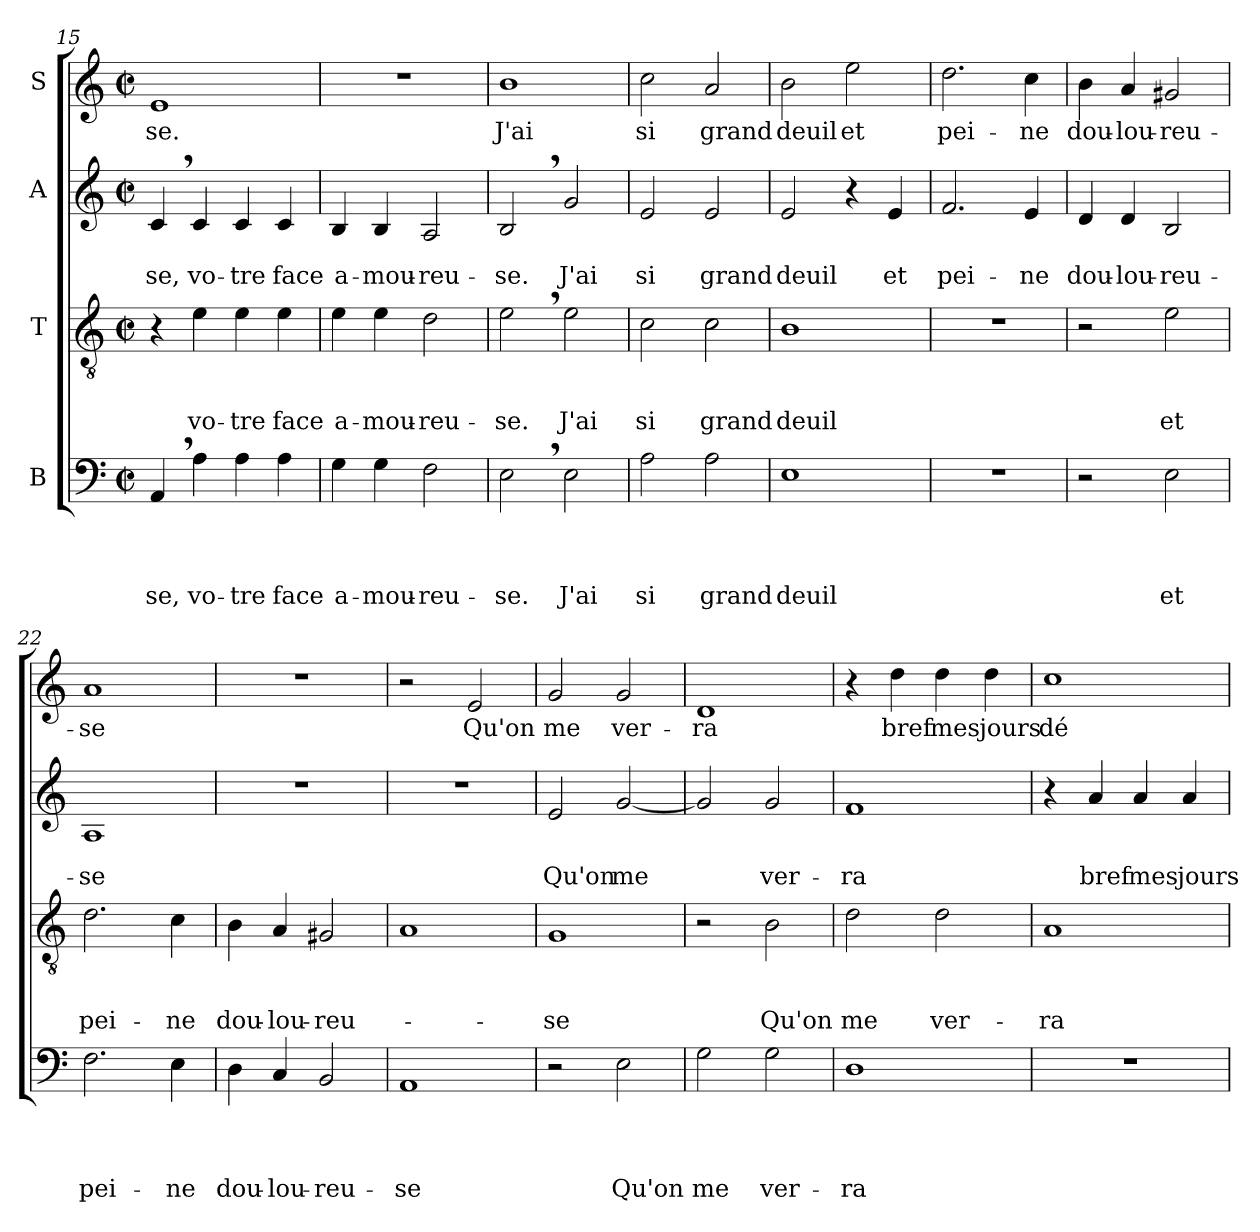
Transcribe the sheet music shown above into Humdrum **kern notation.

**kern	**text	**text	**text	**text	**kern	**text	**text	**text	**kern	**text	**text	**kern	**text
*part4	*part4	*part4	*part4	*part4	*part3	*part3	*part3	*part3	*part2	*part2	*part2	*part1	*part1
*staff4	*staff4	*staff4	*staff4	*staff4	*staff3	*staff3	*staff3	*staff3	*staff2	*staff2	*staff2	*staff1	*staff1
*I"B	*	*	*	*	*I"T	*	*	*	*I"A	*	*	*I"S	*
*clefF4	*	*	*	*	*clefGv2	*	*	*	*clefG2	*	*	*clefG2	*
*k[]	*	*	*	*	*k[]	*	*	*	*k[]	*	*	*k[]	*
*C:	*	*	*	*	*C:	*	*	*	*C:	*	*	*C:	*
*M2/2	*	*	*	*	*M2/2	*	*	*	*M2/2	*	*	*M2/2	*
*met(c|)	*	*	*	*	*met(c|)	*	*	*	*met(c|)	*	*	*met(c|)	*
=15	=15	=15	=15	=15	=15	=15	=15	=15	=15	=15	=15	=15	=15
!	!	!	!	!LO:LY:b	!	!	!	!	!	!	!LO:LY:b	!	!LO:LY:b
4AA,>/	.	.	.	-se,	4r	.	.	.	4c,>/	.	-se,	1e	-se.
!	!	!	!	!LO:LY:b	!	!	!	!LO:LY:b	!	!	!LO:LY:b	!	!
4A\	.	.	.	vo-	4e\	.	.	vo-	4c/	.	vo-	.	.
!	!	!	!	!LO:LY:b	!	!	!	!LO:LY:b	!	!	!LO:LY:b	!	!
4A\	.	.	.	-tre	4e\	.	.	-tre	4c/	.	-tre	.	.
!	!	!	!	!LO:LY:b	!	!	!	!LO:LY:b	!	!	!LO:LY:b	!	!
4A\	.	.	.	face	4e\	.	.	face	4c/	.	face	.	.
=16	=16	=16	=16	=16	=16	=16	=16	=16	=16	=16	=16	=16	=16
!	!	!	!	!LO:LY:b	!	!	!	!LO:LY:b	!	!	!LO:LY:b	!	!
4G\	.	.	.	a-	4e\	.	.	a-	4B/	.	a-	1r	.
!	!	!	!	!LO:LY:b	!	!	!	!LO:LY:b	!	!	!LO:LY:b	!	!
4G\	.	.	.	-mou-	4e\	.	.	-mou-	4B/	.	-mou-	.	.
!	!	!	!	!LO:LY:b	!	!	!	!LO:LY:b	!	!	!LO:LY:b	!	!
2F\	.	.	.	-reu-	2d\	.	.	-reu-	2A/	.	-reu-	.	.
=17	=17	=17	=17	=17	=17	=17	=17	=17	=17	=17	=17	=17	=17
!	!	!	!	!LO:LY:b	!	!	!	!LO:LY:b	!	!	!LO:LY:b	!	!LO:LY:b
2E,>\	.	.	.	-se.	2e,>\	.	.	-se.	2B,>/	.	-se.	1b	J'ai
!	!	!	!	!LO:LY:b	!	!	!	!LO:LY:b	!	!	!LO:LY:b	!	!
2E\	.	.	.	J'ai	2e\	.	.	J'ai	2g/	.	J'ai	.	.
=18	=18	=18	=18	=18	=18	=18	=18	=18	=18	=18	=18	=18	=18
!	!	!	!	!LO:LY:b	!	!	!	!LO:LY:b	!	!	!LO:LY:b	!	!LO:LY:b
2A\	.	.	.	si	2c\	.	.	si	2e/	.	si	2cc\	si
!	!	!	!	!LO:LY:b	!	!	!	!LO:LY:b	!	!	!LO:LY:b	!	!LO:LY:b
2A\	.	.	.	grand	2c\	.	.	grand	2e/	.	grand	2a/	grand
!!LO:PB:g=z
=19	=19	=19	=19	=19	=19	=19	=19	=19	=19	=19	=19	=19	=19
!	!	!	!	!LO:LY:b	!	!	!	!LO:LY:b	!	!	!LO:LY:b	!	!LO:LY:b
1E	.	.	.	deuil	1B	.	.	deuil	2e/	.	deuil	2b\	deuil
!	!	!	!	!	!	!	!	!	!	!	!	!	!LO:LY:b
.	.	.	.	.	.	.	.	.	4r	.	.	2ee\	et
!	!	!	!	!	!	!	!	!	!	!	!LO:LY:b	!	!
.	.	.	.	.	.	.	.	.	4e/	.	et	.	.
=20	=20	=20	=20	=20	=20	=20	=20	=20	=20	=20	=20	=20	=20
!	!	!	!	!	!	!	!	!	!	!	!LO:LY:b	!	!LO:LY:b
1r	.	.	.	.	1r	.	.	.	2.f/	.	pei-	2.dd\	pei-
!	!	!	!	!	!	!	!	!	!	!	!LO:LY:b	!	!LO:LY:b
.	.	.	.	.	.	.	.	.	4e/	.	-ne	4cc\	-ne
=21	=21	=21	=21	=21	=21	=21	=21	=21	=21	=21	=21	=21	=21
!	!	!	!	!	!	!	!	!	!	!	!LO:LY:b	!	!LO:LY:b
2r	.	.	.	.	2r	.	.	.	4d/	.	dou-	4b\	dou-
!	!	!	!	!	!	!	!	!	!	!	!LO:LY:b	!	!LO:LY:b
.	.	.	.	.	.	.	.	.	4d/	.	-lou-	4a/	-lou-
!	!	!	!	!LO:LY:b	!	!	!	!LO:LY:b	!	!	!LO:LY:b	!	!LO:LY:b
2E\	.	.	.	et	2e\	.	.	et	2B/	.	-reu-	2g#i/	-reu-
=22	=22	=22	=22	=22	=22	=22	=22	=22	=22	=22	=22	=22	=22
!	!	!	!	!LO:LY:b	!	!	!	!LO:LY:b	!	!	!LO:LY:b	!	!LO:LY:b
2.F\	.	.	.	pei-	2.d\	.	.	pei-	1A	.	-se	1a	-se
!	!	!	!	!LO:LY:b	!	!	!	!LO:LY:b	!	!	!	!	!
4E\	.	.	.	-ne	4c\	.	.	-ne	.	.	.	.	.
=23	=23	=23	=23	=23	=23	=23	=23	=23	=23	=23	=23	=23	=23
!	!	!	!	!LO:LY:b	!	!	!	!LO:LY:b	!	!	!	!	!
4D\	.	.	.	dou-	4B\	.	.	dou-	1r	.	.	1r	.
!	!	!	!	!LO:LY:b	!	!	!	!LO:LY:b	!	!	!	!	!
4C/	.	.	.	-lou-	4A/	.	.	-lou-	.	.	.	.	.
!	!	!	!	!LO:LY:b	!	!	!	!LO:LY:b	!	!	!	!	!
2BB/	.	.	.	-reu-	2G#i/	.	.	-reu-	.	.	.	.	.
=24	=24	=24	=24	=24	=24	=24	=24	=24	=24	=24	=24	=24	=24
!	!	!	!	!LO:LY:b	!	!	!	!	!	!	!	!	!
1AA	.	.	.	-se	1A	.	.	.	1r	.	.	2r	.
!	!	!	!	!	!	!	!	!	!	!	!	!	!LO:LY:b
.	.	.	.	.	.	.	.	.	.	.	.	2e/	Qu'on
!!LO:LB:g=z
=25	=25	=25	=25	=25	=25	=25	=25	=25	=25	=25	=25	=25	=25
!	!	!	!	!	!	!	!	!LO:LY:b	!	!	!LO:LY:b	!	!LO:LY:b
2r	.	.	.	.	1G	.	.	-se	2e/	.	Qu'on	2g/	me
!	!	!	!	!LO:LY:b	!	!	!	!	!	!	!LO:LY:b	!	!LO:LY:b
2E\	.	.	.	Qu'on	.	.	.	.	[2g/	.	me	2g/	ver-
=26	=26	=26	=26	=26	=26	=26	=26	=26	=26	=26	=26	=26	=26
!	!	!	!	!LO:LY:b	!	!	!	!	!	!	!	!	!LO:LY:b
2G\	.	.	.	me	2r	.	.	.	2g/]	.	.	1d	-ra
!	!	!	!	!LO:LY:b	!	!	!	!LO:LY:b	!	!	!LO:LY:b	!	!
2G\	.	.	.	ver-	2B\	.	.	Qu'on	2g/	.	ver-	.	.
=27	=27	=27	=27	=27	=27	=27	=27	=27	=27	=27	=27	=27	=27
!	!	!	!	!LO:LY:b	!	!	!	!LO:LY:b	!	!	!LO:LY:b	!	!
1D	.	.	.	-ra	2d\	.	.	me	1f	.	-ra	4r	.
!	!	!	!	!	!	!	!	!	!	!	!	!	!LO:LY:b
.	.	.	.	.	.	.	.	.	.	.	.	4dd\	bref
!	!	!	!	!	!	!	!	!LO:LY:b	!	!	!	!	!LO:LY:b
.	.	.	.	.	2d\	.	.	ver-	.	.	.	4dd\	mes
!	!	!	!	!	!	!	!	!	!	!	!	!	!LO:LY:b
.	.	.	.	.	.	.	.	.	.	.	.	4dd\	jours
=28	=28	=28	=28	=28	=28	=28	=28	=28	=28	=28	=28	=28	=28
!	!	!	!	!	!	!	!	!LO:LY:b	!	!	!	!	!LO:LY:b
1r	.	.	.	.	1A	.	.	-ra	4r	.	.	1cc	dé-
!	!	!	!	!	!	!	!	!	!	!	!LO:LY:b	!	!
.	.	.	.	.	.	.	.	.	4a/	.	bref	.	.
!	!	!	!	!	!	!	!	!	!	!	!LO:LY:b	!	!
.	.	.	.	.	.	.	.	.	4a/	.	mes	.	.
!	!	!	!	!	!	!	!	!	!	!	!LO:LY:b	!	!
.	.	.	.	.	.	.	.	.	4a/	.	jours	.	.
=	=	=	=	=	=	=	=	=	=	=	=	=	=
*-	*-	*-	*-	*-	*-	*-	*-	*-	*-	*-	*-	*-	*-
